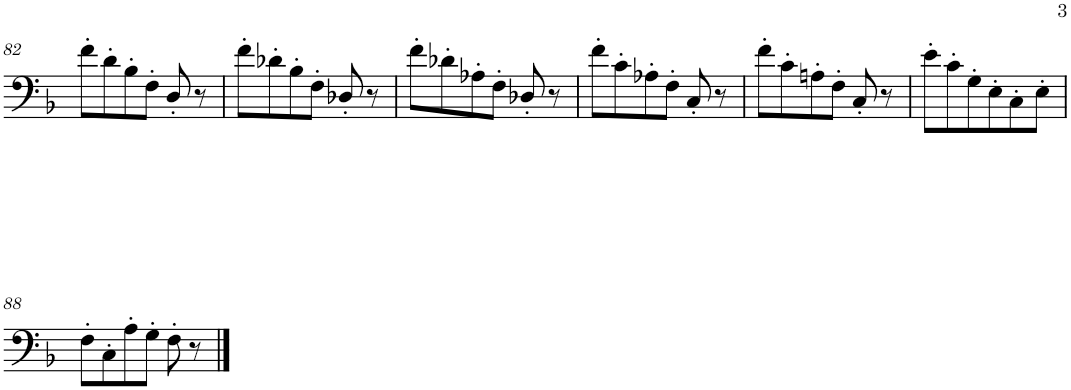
**kern
*part1
*staff1
*I"Trombone
*I'Tbn.
!!LO:PB:g=z
*clefF4
*k[b-]
*M3/4
=82
8f'\L
8d'\
8B-'\
8F'\J
8D'/
8r
=83
8f'\L
8d-X'\
8B-'\
8F'\J
8D-X'/
8r
=84
8f'\L
8d-X'\
8A-X'\
8F'\J
8D-X'/
8r
=85
8f'\L
8c'\
8A-X'\
8F'\J
8C'/
8r
=86
8f'\L
8c'\
8An'\
8F'\J
8C'/
8r
=87
8e'\L
8c'\
8G'\
8E'\
8C'\
8E'\J
!!LO:LB:g=z
=88
8F'\L
8C'\
8A'\
8G'\J
8F'\
8r
==
*-
